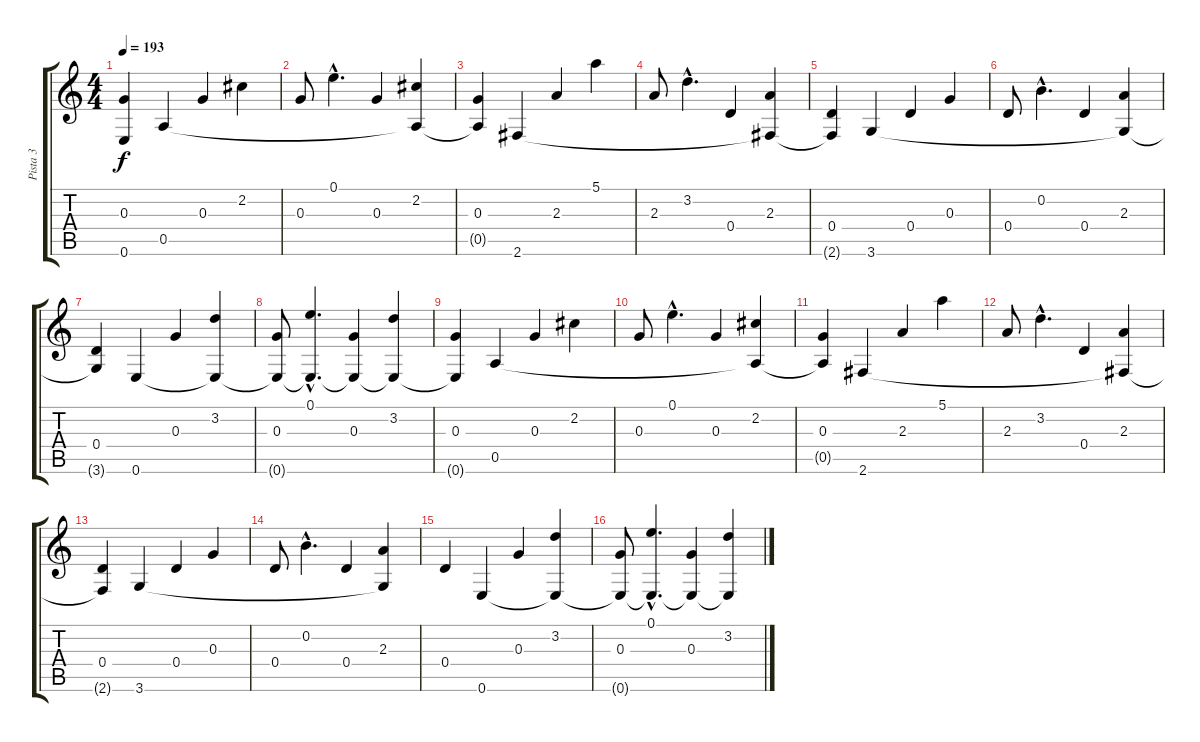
\track ("Pista 3" "Pista 3") {instrument acousticguitarsteel}
\staff {score tabs}
\tuning (E4 B3 G3 D3 A2 E2) {hide}
\ts (4 4)
\tempo 193
\clef g2
\ks c
(0.3 0.6{t}).4{dy f} 0.5.4 0.3.4 2.2.4 |
0.3.8 0.1{hac}.4{d} 0.3.4 (2.2 0.5{t}).4 |
(0.3 0.5{t}).4 2.6.4 2.3.4 5.1.4 |
2.3.8 3.2{hac}.4{d} 0.4.4 (2.3 2.6{t}).4 |
(0.4 2.6{t}).4 3.6.4 0.4.4 0.3.4 |
0.4.8 0.2{hac}.4{d} 0.4.4 (2.3 3.6{t}).4 |
(0.4 3.6{t}).4 0.6.4 0.3.4 (3.2 0.6{t}).4 |
(0.3 0.6{t}).8 (0.1{hac} 0.6{hac t}).4{d} (0.3 0.6{t}).4 (3.2 0.6{t}).4 |
(0.3 0.6{t}).4 0.5.4 0.3.4 2.2.4 |
0.3.8 0.1{hac}.4{d} 0.3.4 (2.2 0.5{t}).4 |
(0.3 0.5{t}).4 2.6.4 2.3.4 5.1.4 |
2.3.8 3.2{hac}.4{d} 0.4.4 (2.3 2.6{t}).4 |
(0.4 2.6{t}).4 3.6.4 0.4.4 0.3.4 |
0.4.8 0.2{hac}.4{d} 0.4.4 (2.3 3.6{t}).4 |
0.4.4 0.6.4 0.3.4 (3.2 0.6{t}).4 |
(0.3 0.6{t}).8 (0.1{hac} 0.6{hac t}).4{d} (0.3 0.6{t}).4 (3.2 0.6{t}).4
